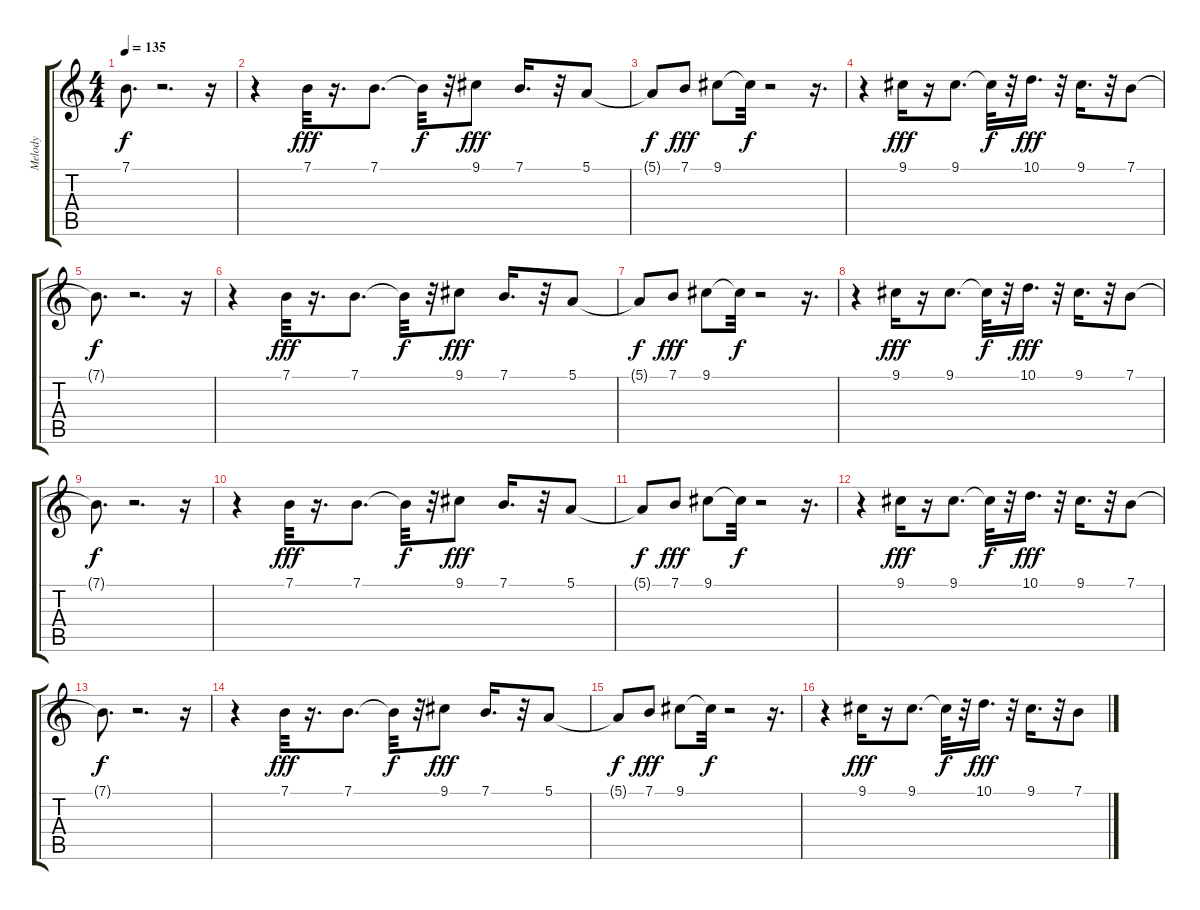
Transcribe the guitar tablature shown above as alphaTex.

\track ("Melody" "Melody") {instrument baritonesax}
\staff {score tabs}
\tuning (E4 B3 G3 D3 A2 E2) {hide}
\ts (4 4)
\tempo 135
\clef g2
\ks c
7.1{t}.8{d dy f} r.2{d} r.16 |
r.4 7.1.32{dy fff} r.16{d} 7.1.8{d} 7.1{t}.32{dy f} r.32 9.1.8{dy fff} 7.1.16{d} r.32 5.1.8 |
5.1{t}.8{dy f} 7.1.8{dy fff} 9.1.8 9.1{t}.32{dy f} r.2 r.16{d} |
r.4 9.1.16{dy fff} r.16 9.1.8{d} 9.1{t}.32{dy f} r.32 10.1.16{d dy fff} r.32 9.1.16{d} r.32 7.1.8 |
7.1{t}.8{d dy f} r.2{d} r.16 |
r.4 7.1.32{dy fff} r.16{d} 7.1.8{d} 7.1{t}.32{dy f} r.32 9.1.8{dy fff} 7.1.16{d} r.32 5.1.8 |
5.1{t}.8{dy f} 7.1.8{dy fff} 9.1.8 9.1{t}.32{dy f} r.2 r.16{d} |
r.4 9.1.16{dy fff} r.16 9.1.8{d} 9.1{t}.32{dy f} r.32 10.1.16{d dy fff} r.32 9.1.16{d} r.32 7.1.8 |
7.1{t}.8{d dy f} r.2{d} r.16 |
r.4 7.1.32{dy fff} r.16{d} 7.1.8{d} 7.1{t}.32{dy f} r.32 9.1.8{dy fff} 7.1.16{d} r.32 5.1.8 |
5.1{t}.8{dy f} 7.1.8{dy fff} 9.1.8 9.1{t}.32{dy f} r.2 r.16{d} |
r.4 9.1.16{dy fff} r.16 9.1.8{d} 9.1{t}.32{dy f} r.32 10.1.16{d dy fff} r.32 9.1.16{d} r.32 7.1.8 |
7.1{t}.8{d dy f} r.2{d} r.16 |
r.4 7.1.32{dy fff} r.16{d} 7.1.8{d} 7.1{t}.32{dy f} r.32 9.1.8{dy fff} 7.1.16{d} r.32 5.1.8 |
5.1{t}.8{dy f} 7.1.8{dy fff} 9.1.8 9.1{t}.32{dy f} r.2 r.16{d} |
r.4 9.1.16{dy fff} r.16 9.1.8{d} 9.1{t}.32{dy f} r.32 10.1.16{d dy fff} r.32 9.1.16{d} r.32 7.1.8
